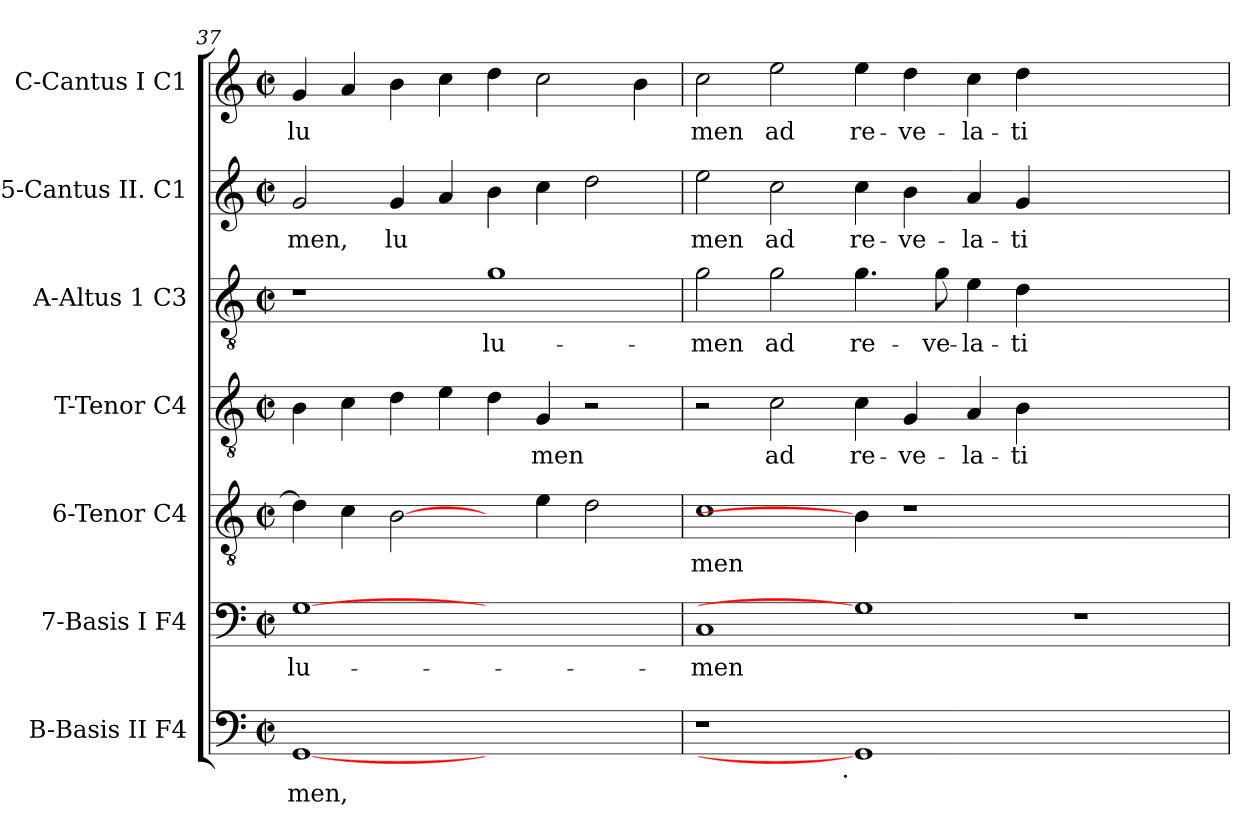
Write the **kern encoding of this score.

**kern	**text	**kern	**text	**kern	**text	**kern	**text	**kern	**text	**kern	**text	**kern	**text
*part7	*part7	*part6	*part6	*part5	*part5	*part4	*part4	*part3	*part3	*part2	*part2	*part1	*part1
*staff7	*staff7	*staff6	*staff6	*staff5	*staff5	*staff4	*staff4	*staff3	*staff3	*staff2	*staff2	*staff1	*staff1
*I"B-Basis II  F4	*	*I"7-Basis I  F4	*	*I"6-Tenor  C4	*	*I"T-Tenor  C4	*	*I"A-Altus 1  C3	*	*I"5-Cantus II.  C1	*	*I"C-Cantus I  C1	*
*I'B	*	*	*	*	*	*I'T	*	*I'A	*	*	*	*I'C	*
*clefF4	*	*clefF4	*	*clefGv2	*	*clefGv2	*	*clefGv2	*	*clefG2	*	*clefG2	*
*k[]	*	*k[]	*	*k[]	*	*k[]	*	*k[]	*	*k[]	*	*k[]	*
*C:	*	*C:	*	*C:	*	*C:	*	*C:	*	*C:	*	*C:	*
*M2/2	*	*M2/2	*	*M2/2	*	*M2/2	*	*M2/2	*	*M2/2	*	*M2/2	*
*met(c|)	*	*met(c|)	*	*met(c|)	*	*met(c|)	*	*met(c|)	*	*met(c|)	*	*met(c|)	*
=37	=37	=37	=37	=37	=37	=37	=37	=37	=37	=37	=37	=37	=37
!	!LO:LY:b:cj	!	!LO:LY:b:cj	!	!LO:LY:b:cj	!	!LO:LY:b:cj	!	!	!	!LO:LY:b:cj	!	!LO:LY:b:cj
[1GG	-men,	[1G	lu-	4d\]	--	4B\	--	1r	.	2g/	-men,	4g/	lu-
!	!	!	!	!	!LO:LY:b:cj	!	!LO:LY:b:cj	!	!	!	!	!	!LO:LY:b:cj
.	.	.	.	4c\	--	4c\	--	.	.	.	.	4a/	--
!	!	!	!	!	!LO:LY:b:cj	!	!LO:LY:b:cj	!	!	!	!LO:LY:b:cj	!	!LO:LY:b:cj
.	.	.	.	[2B\	--	4d\	--	.	.	4g/	lu-	4b\	--
!	!	!	!	!	!	!	!LO:LY:b:cj	!	!	!	!LO:LY:b:cj	!	!LO:LY:b:cj
.	.	.	.	.	.	4e\	--	.	.	4a/	--	4cc\	--
!	!	!	!	!	!	!	!LO:LY:b:cj	!	!LO:LY:b:cj	!	!LO:LY:b:cj	!	!LO:LY:b:cj
1ryy	.	1ryy	.	4ryy	.	4d\	--	1g	lu-	4b\	--	4dd\	--
!	!	!	!	!	!LO:LY:b:cj	!	!LO:LY:b:cj	!	!	!	!LO:LY:b:cj	!	!LO:LY:b:cj
.	.	.	.	4e\	--	4G/	-men	.	.	4cc\	--	2cc\	--
!	!	!	!	!	!LO:LY:b:cj	!	!	!	!	!	!LO:LY:b:cj	!	!
.	.	.	.	2d\	--	2r	.	.	.	2dd\	--	.	.
!	!	!	!	!	!	!	!	!	!	!	!	!	!LO:LY:b:cj
.	.	.	.	.	.	.	.	.	.	.	.	4b\	--
=38	=38	=38	=38	=38	=38	=38	=38	=38	=38	=38	=38	=38	=38
!	!	!	!LO:LY:b:cj	!	!LO:LY:b:cj	!	!	!	!LO:LY:b:cj	!	!LO:LY:b:cj	!	!LO:LY:b:cj
*^	*	*	*	*	*	*	*	*	*	*	*	*	*
1r	2ryy	.	1C	-men	1c	-men	2r	.	2g\	-men	2ee\	-men	2cc\	-men
!	!	!	!	!	!	!	!	!LO:LY:b:cj	!	!LO:LY:b:cj	!	!LO:LY:b:cj	!	!LO:LY:b:cj
.	4...ryy	.	.	.	.	.	2c\	ad	2g\	ad	2cc\	ad	2ee\	ad
!	!LO:TX:b:t=.	!	!	!	!	!	!	!	!	!	!	!	!	!
.	1ryy	.	.	.	.	.	.	.	.	.	.	.	.	.
!	!	!	!	!	!	!	!	!LO:LY:b:cj	!	!LO:LY:b:cj	!	!LO:LY:b:cj	!	!LO:LY:b:cj
1GG]	.	.	1G]	.	4B\]	.	4c\	re-	4.g\	re-	4cc\	re-	4ee\	re-
!	!	!	!	!	!	!	!	!LO:LY:b:cj	!	!	!	!LO:LY:b:cj	!	!LO:LY:b:cj
.	.	.	.	.	1r	.	4G/	-ve-	.	.	4b\	-ve-	4dd\	-ve-
!	!	!	!	!	!	!	!	!	!	!LO:LY:b:cj	!	!	!	!
.	.	.	.	.	.	.	.	.	8g\	-ve-	.	.	.	.
!	!	!	!	!	!	!	!	!LO:LY:b:cj	!	!LO:LY:b:cj	!	!LO:LY:b:cj	!	!LO:LY:b:cj
.	.	.	.	.	.	.	4A/	-la-	4e\	-la-	4a/	-la-	4cc\	-la-
!	!	!	!	!	!	!	!	!LO:LY:b:cj	!	!LO:LY:b:cj	!	!LO:LY:b:cj	!	!LO:LY:b:cj
.	.	.	.	.	.	.	4B\	-ti-	4d\	-ti-	4g/	-ti-	4dd\	-ti-
.	1ryy	.	.	.	.	.	.	.	.	.	.	.	.	.
1ryy	.	.	1r	.	.	.	1ryy	.	1ryy	.	1ryy	.	1ryy	.
.	.	.	.	.	2.ryy	.	.	.	.	.	.	.	.	.
.	32ryy	.	.	.	.	.	.	.	.	.	.	.	.	.
*v	*v	*	*	*	*	*	*	*	*	*	*	*	*	*
=	=	=	=	=	=	=	=	=	=	=	=	=	=
*-	*-	*-	*-	*-	*-	*-	*-	*-	*-	*-	*-	*-	*-
